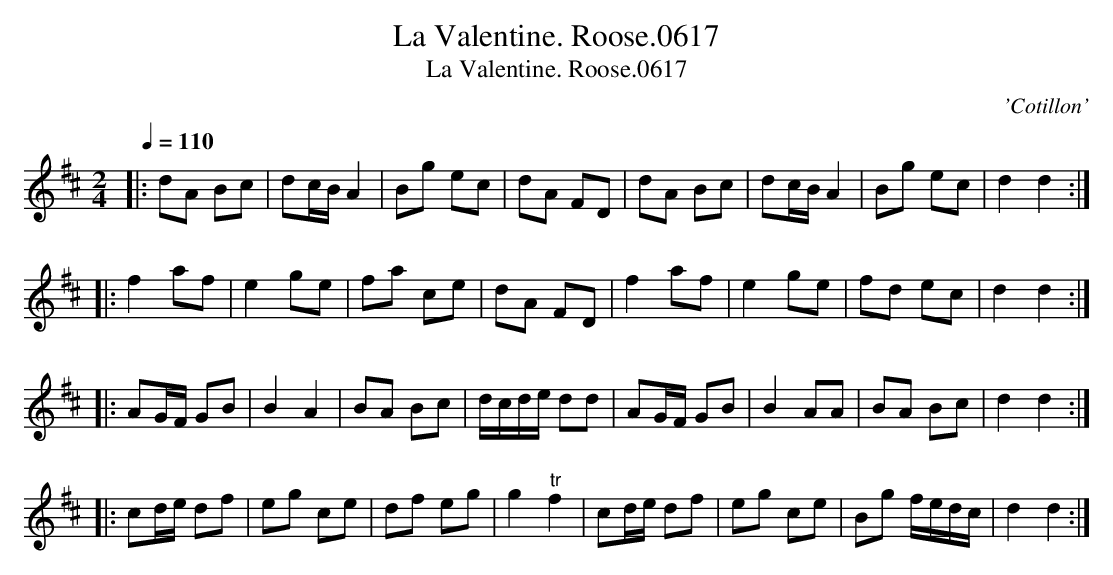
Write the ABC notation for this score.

X:1
T:La Valentine. Roose.0617
T:Valentine. Roose.0617, La
O:'Cotillon'
M:2/4
L:1/8
Q:1/4=110
K:D
|:dA Bc|dc/B/ A2|Bg ec|dA FD|dA Bc|dc/B/ A2|Bg ec|d2d2:|
|:f2 af|e2 ge|fa ce|dA FD|f2 af|e2 ge|fd ec|d2d2:|
|:AG/F/ GB|B2A2|BA Bc|d/c/d/e/ dd|AG/F/ GB|B2 AA|BA Bc|d2d2:|
|:cd/e/ df|eg ce|df eg|g2 "^tr"f2|cd/e/ df|eg ce|Bg f/e/d/c/| d2d2:|
